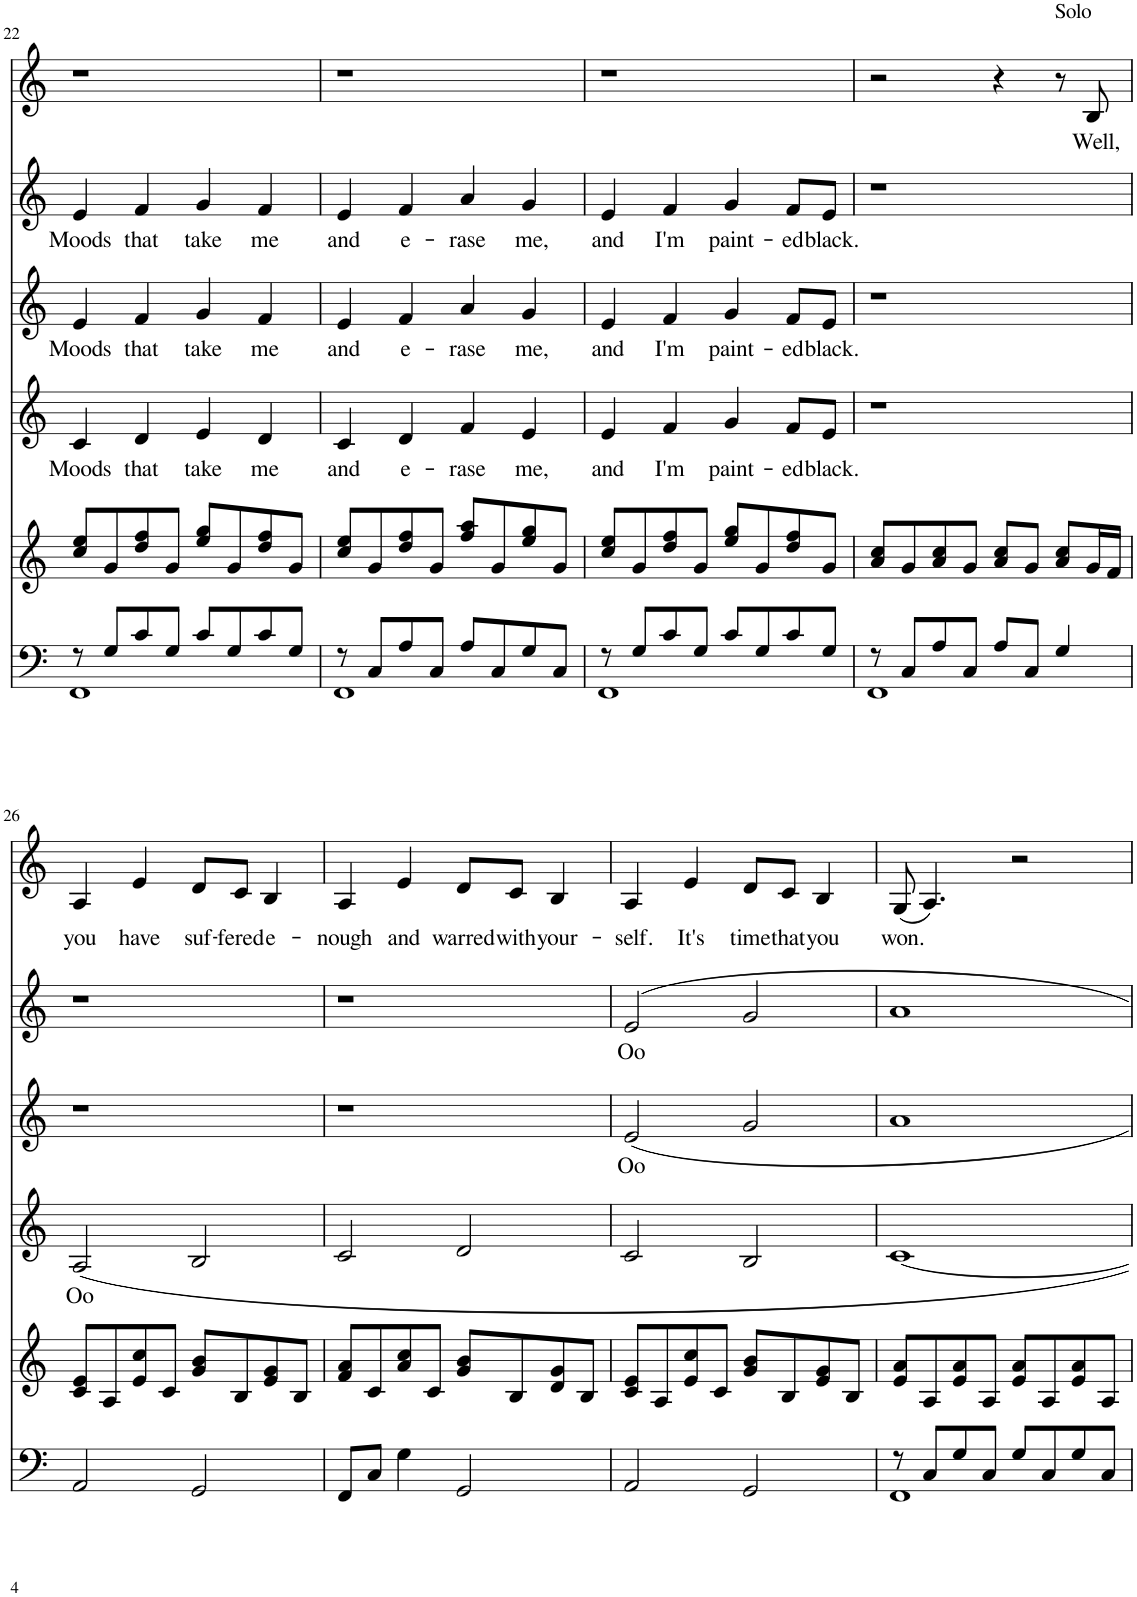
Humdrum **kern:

**kern	**kern	**kern	**text	**kern	**text	**kern	**text	**kern	**text
*part6	*part5	*part4	*part4	*part3	*part3	*part2	*part2	*part1	*part1
*staff6	*staff5	*staff4	*staff4	*staff3	*staff3	*staff2	*staff2	*staff1	*staff1
*I"Piano	*I"Piano	*I"Alto	*	*I"Soprano II	*	*I"Soprano	*	*I"Solo	*
*I'Pno	*I'Pno	*	*	*	*	*	*	*	*
!!LO:PB:g=z
*clefF4	*clefG2	*clefG2	*	*clefG2	*	*clefG2	*	*clefG2	*
*k[]	*k[]	*k[]	*	*k[]	*	*k[]	*	*k[]	*
*M4/4	*M4/4	*M4/4	*	*M4/4	*	*M4/4	*	*M4/4	*
=22	=22	=22	=22	=22	=22	=22	=22	=22	=22
*^	*	*	*	*	*	*	*	*	*
!	!	!	!	!LO:LY:b	!	!LO:LY:b	!	!LO:LY:b	!	!
8r	1FF	8cc/ 8ee/L	4c/	Moods	4e/	Moods	4e/	Moods	1r	.
8G/L	.	8g/	.	.	.	.	.	.	.	.
!	!	!	!	!LO:LY:b	!	!LO:LY:b	!	!LO:LY:b	!	!
8c/	.	8dd/ 8ff/	4d/	that	4f/	that	4f/	that	.	.
8G/J	.	8g/J	.	.	.	.	.	.	.	.
!	!	!	!	!LO:LY:b	!	!LO:LY:b	!	!LO:LY:b	!	!
8c/L	.	8ee/ 8gg/L	4e/	take	4g/	take	4g/	take	.	.
8G/	.	8g/	.	.	.	.	.	.	.	.
!	!	!	!	!LO:LY:b	!	!LO:LY:b	!	!LO:LY:b	!	!
8c/	.	8dd/ 8ff/	4d/	me	4f/	me	4f/	me	.	.
8G/J	.	8g/J	.	.	.	.	.	.	.	.
=23	=23	=23	=23	=23	=23	=23	=23	=23	=23	=23
!	!	!	!	!LO:LY:b	!	!LO:LY:b	!	!LO:LY:b	!	!
8r	1FF	8cc/ 8ee/L	4c/	and	4e/	and	4e/	and	1r	.
8C/L	.	8g/	.	.	.	.	.	.	.	.
!	!	!	!	!LO:LY:b	!	!LO:LY:b	!	!LO:LY:b	!	!
8A/	.	8dd/ 8ff/	4d/	e-	4f/	e-	4f/	e-	.	.
8C/J	.	8g/J	.	.	.	.	.	.	.	.
!	!	!	!	!LO:LY:b	!	!LO:LY:b	!	!LO:LY:b	!	!
8A/L	.	8ff/ 8aa/L	4f/	-rase	4a/	-rase	4a/	-rase	.	.
8C/	.	8g/	.	.	.	.	.	.	.	.
!	!	!	!	!LO:LY:b	!	!LO:LY:b	!	!LO:LY:b	!	!
8G/	.	8ee/ 8gg/	4e/	me,	4g/	me,	4g/	me,	.	.
8C/J	.	8g/J	.	.	.	.	.	.	.	.
=24	=24	=24	=24	=24	=24	=24	=24	=24	=24	=24
!	!	!	!	!LO:LY:b	!	!LO:LY:b	!	!LO:LY:b	!	!
8r	1FF	8cc/ 8ee/L	4e/	and	4e/	and	4e/	and	1r	.
8G/L	.	8g/	.	.	.	.	.	.	.	.
!	!	!	!	!LO:LY:b	!	!LO:LY:b	!	!LO:LY:b	!	!
8c/	.	8dd/ 8ff/	4f/	I'm	4f/	I'm	4f/	I'm	.	.
8G/J	.	8g/J	.	.	.	.	.	.	.	.
!	!	!	!	!LO:LY:b	!	!LO:LY:b	!	!LO:LY:b	!	!
8c/L	.	8ee/ 8gg/L	4g/	paint-	4g/	paint-	4g/	paint-	.	.
8G/	.	8g/	.	.	.	.	.	.	.	.
!	!	!	!	!LO:LY:b	!	!LO:LY:b	!	!LO:LY:b	!	!
8c/	.	8dd/ 8ff/	8f/L	-ed	8f/L	-ed	8f/L	-ed	.	.
!	!	!	!	!LO:LY:b	!	!LO:LY:b	!	!LO:LY:b	!	!
8G/J	.	8g/J	8e/J	black.	8e/J	black.	8e/J	black.	.	.
=25	=25	=25	=25	=25	=25	=25	=25	=25	=25	=25
8r	1FF	8a/ 8cc/L	1r	.	1r	.	1r	.	2r	.
8C/L	.	8g/	.	.	.	.	.	.	.	.
8A/	.	8a/ 8cc/	.	.	.	.	.	.	.	.
8C/J	.	8g/J	.	.	.	.	.	.	.	.
8A/L	.	8a/ 8cc/L	.	.	.	.	.	.	4r	.
8C/J	.	8g/J	.	.	.	.	.	.	.	.
!	!	!	!	!	!	!	!	!	!LO:TX:a:t=Solo	!
4G/	.	8a/ 8cc/L	.	.	.	.	.	.	8r	.
!	!	!	!	!	!	!	!	!	!	!LO:LY:b
.	.	16g/L	.	.	.	.	.	.	8B/	Well,
.	.	16f/JJ	.	.	.	.	.	.	.	.
*v	*v	*	*	*	*	*	*	*	*	*
!!LO:LB:g=z
=26	=26	=26	=26	=26	=26	=26	=26	=26	=26
!	!	!	!LO:LY:b	!	!	!	!	!	!LO:LY:b
2AA/	8c/ 8e/L	2A/	Oo	1r	.	1r	.	4A/	you
.	8A/	.	.	.	.	.	.	.	.
!	!	!	!	!	!	!	!	!	!LO:LY:b
.	8e/ 8cc/	.	.	.	.	.	.	4e/	have
.	8c/J	.	.	.	.	.	.	.	.
!	!	!	!	!	!	!	!	!	!LO:LY:b
2GG/	8g/ 8b/L	2B/	.	.	.	.	.	8d/L	suf-
!	!	!	!	!	!	!	!	!	!LO:LY:b
.	8B/	.	.	.	.	.	.	8c/J	-fered
!	!	!	!	!	!	!	!	!	!LO:LY:b
.	8e/ 8g/	.	.	.	.	.	.	4B/	e-
.	8B/J	.	.	.	.	.	.	.	.
=27	=27	=27	=27	=27	=27	=27	=27	=27	=27
!	!	!	!	!	!	!	!	!	!LO:LY:b
8FF/L	8f/ 8a/L	2c/	.	1r	.	1r	.	4A/	-nough
8C/J	8c/	.	.	.	.	.	.	.	.
!	!	!	!	!	!	!	!	!	!LO:LY:b
4G\	8a/ 8cc/	.	.	.	.	.	.	4e/	and
.	8c/J	.	.	.	.	.	.	.	.
!	!	!	!	!	!	!	!	!	!LO:LY:b
2GG/	8g/ 8b/L	2d/	.	.	.	.	.	8d/L	warred
!	!	!	!	!	!	!	!	!	!LO:LY:b
.	8B/	.	.	.	.	.	.	8c/J	with
!	!	!	!	!	!	!	!	!	!LO:LY:b
.	8d/ 8g/	.	.	.	.	.	.	4B/	your-
.	8B/J	.	.	.	.	.	.	.	.
=28	=28	=28	=28	=28	=28	=28	=28	=28	=28
!	!	!	!	!	!LO:LY:b	!	!LO:LY:b	!	!LO:LY:b
2AA/	8c/ 8e/L	2c/	.	2e/	Oo	2e/	Oo	4A/	-self.
.	8A/	.	.	.	.	.	.	.	.
!	!	!	!	!	!	!	!	!	!LO:LY:b
.	8e/ 8cc/	.	.	.	.	.	.	4e/	It's
.	8c/J	.	.	.	.	.	.	.	.
!	!	!	!	!	!	!	!	!	!LO:LY:b
2GG/	8g/ 8b/L	2B/	.	2g/	.	2g/	.	8d/L	time
!	!	!	!	!	!	!	!	!	!LO:LY:b
.	8B/	.	.	.	.	.	.	8c/J	that
!	!	!	!	!	!	!	!	!	!LO:LY:b
.	8e/ 8g/	.	.	.	.	.	.	4B/	you
.	8B/J	.	.	.	.	.	.	.	.
=29	=29	=29	=29	=29	=29	=29	=29	=29	=29
*^	*	*	*	*	*	*	*	*	*
!	!	!	!	!	!	!	!	!	!	!LO:LY:b
8r	1FF	8e/ 8a/L	[1c	.	1a	.	1a	.	(8G/	won.
8C/L	.	8A/	.	.	.	.	.	.	4.A/)	.
8G/	.	8e/ 8a/	.	.	.	.	.	.	.	.
8C/J	.	8A/J	.	.	.	.	.	.	.	.
8G/L	.	8e/ 8a/L	.	.	.	.	.	.	2r	.
8C/	.	8A/	.	.	.	.	.	.	.	.
8G/	.	8e/ 8a/	.	.	.	.	.	.	.	.
8C/J	.	8A/J	.	.	.	.	.	.	.	.
*v	*v	*	*	*	*	*	*	*	*	*
=	=	=	=	=	=	=	=	=	=
*-	*-	*-	*-	*-	*-	*-	*-	*-	*-
